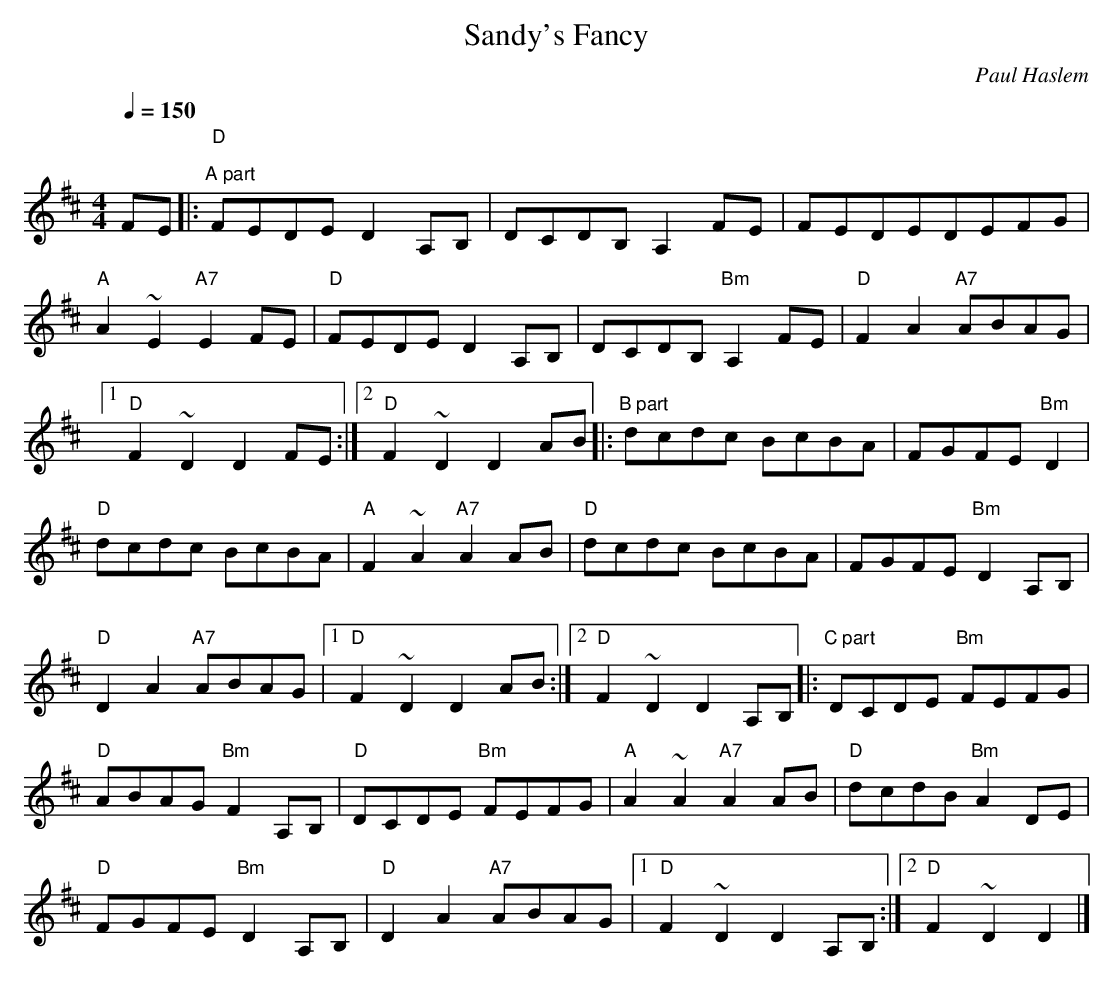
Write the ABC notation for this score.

X:1
C:Paul Haslem
T:Sandy's Fancy
Q:1/4=150
L:1/8
M:4/4
K:D
""""""FE |: "D""""A part" FEDE D2A,B, | DCDB, A,2 FE | FEDEDEFG |
"A" A2 ~E2 "A7" E2 FE | "D" FEDE D2 A,B, | DCDB, "Bm" A,2 FE | "D" F2  A2 "A7" ABAG |1
"D" F2 ~D2 D2 FE :|2 "D" F2 ~D2 D2 AB |:"B part" dcdc BcBA | FGFE "Bm" D2 |
"D" dcdc BcBA  | "A" F2 ~A2 "A7" A2 AB | "D" dcdc BcBA | FGFE "Bm" D2 A,B, |
"D" D2 A2 "A7" ABAG |1 "D" F2 ~D2 D2 AB :|2 "D" F2 ~D2 D2 A,B, |:"""C part" DCDE "Bm" FEFG |
"D" ABAG "Bm" F2 A,B, | "D" DCDE "Bm" FEFG | "A"A2 ~A2 "A7"A2 AB | "D"dcdB "Bm"A2 DE |
"D" FGFE "Bm" D2 A,B, | "D" D2 A2 "A7" ABAG |1 "D" F2 ~D2 D2 A,B,:|2 "D" F2 ~D2 D2|]
